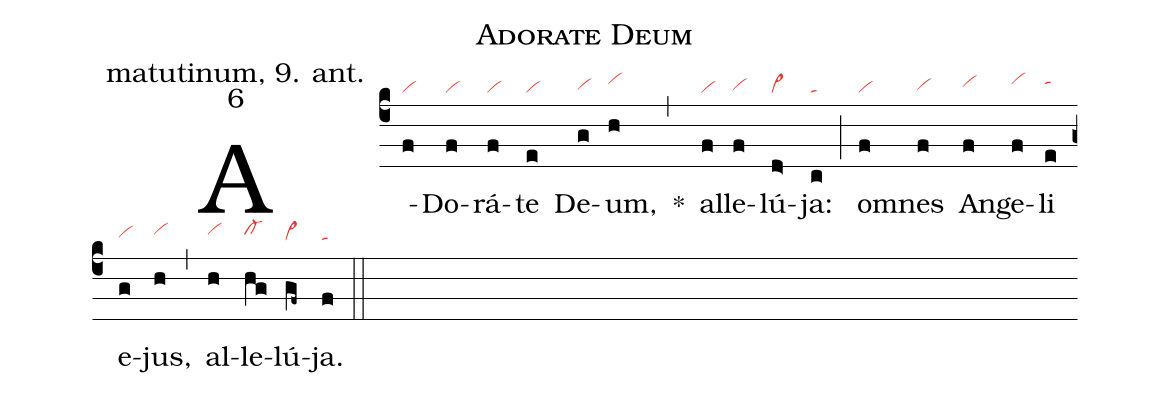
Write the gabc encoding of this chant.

name: Adorate Deum;
office-part: matutinum, 9. ant.;
mode: 6;
nabc-lines: 1;
%%
(c4)
A(f|vi)Do(f|vi)rá(f|vi)te(e|vi) De(g|vihg)um,(h|vihi) *(,)
al(f|vi)le(f|vihg)lú(d>|vi>)ja:(c|ta) (;)
om(f|vi)nes(f|vihg) An(f|vihh)ge(f|vihi)li(e|tahi) e(g|vihi)jus,(h|vihj) (,)
al(h|vihj)le(hg|cl-hj)lú(gf~|vi>hh)ja.(f|tahh) (::)
